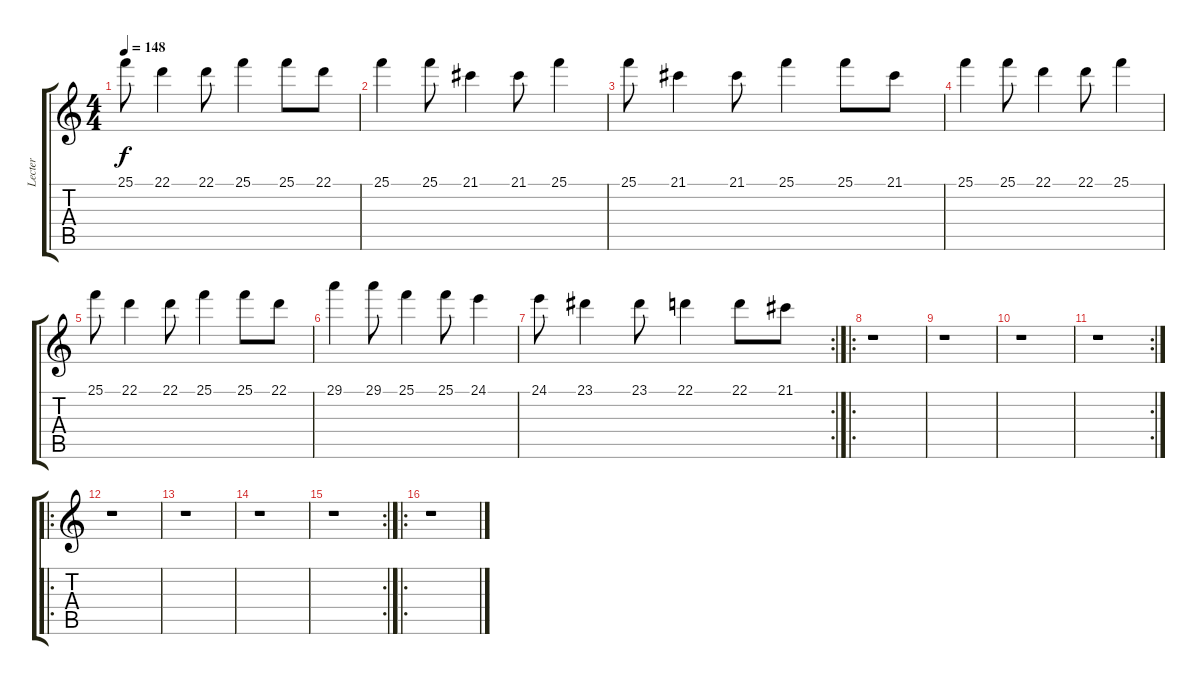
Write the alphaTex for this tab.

\track ("Lecter" "Lecter") {instrument stringensemble1}
\staff {score tabs}
\tuning (E4 B3 G3 D3 A2 E2) {hide}
\ts (4 4)
\tempo 148
\clef g2
\ks c
25.1.8{dy f} 22.1.4 22.1.8 25.1.4 25.1.8 22.1.8 |
25.1.4 25.1.8 21.1.4 21.1.8 25.1.4 |
25.1.8 21.1.4 21.1.8 25.1.4 25.1.8 21.1.8 |
25.1.4 25.1.8 22.1.4 22.1.8 25.1.4 |
25.1.8 22.1.4 22.1.8 25.1.4 25.1.8 22.1.8 |
29.1.4 29.1.8 25.1.4 25.1.8 24.1.4 |
\rc 2
24.1.8 23.1.4 23.1.8 22.1.4 22.1.8 21.1.8 |
\ro
r.1 |
r.1 |
r.1 |
\rc 2
r.1 |
\ro
r.1 |
r.1 |
r.1 |
\rc 2
r.1 |
\ro
r.1
